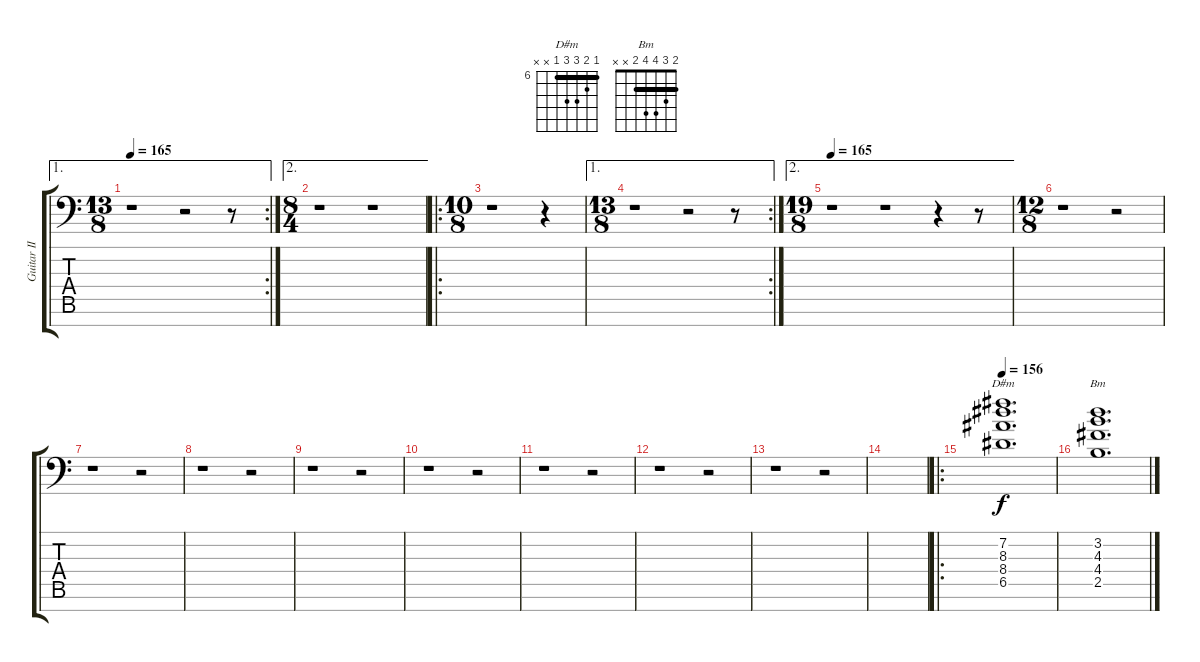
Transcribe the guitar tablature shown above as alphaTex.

\track ("Guitar II" "Guitar II") {instrument distortionguitar}
\staff {score tabs}
\tuning (E4 B3 G3 D3 A2 E2 C-1) {hide}
\chord ("D#m" 6 7 8 8 6 x x) {firstfret 6 barre 6}
\chord ("Bm" 2 3 4 4 2 x x) {barre 2}
\ae 1
\rc 2
\ts (13 8)
\tempo 165
\clef f4
\ks c
r.1{dy f} r.2 r.8 |
\ae 2
\ts (8 4)
r.1 r.1 |
\ro
\ts (10 8)
r.1 r.4 |
\ae 1
\rc 2
\ts (13 8)
r.1 r.2 r.8 |
\ae 2
\ts (19 8)
\tempo 165
r.1 r.1 r.4 r.8 |
\ts (12 8)
r.1 r.2 |
r.1 r.2 |
r.1 r.2 |
r.1 r.2 |
r.1 r.2 |
r.1 r.2 |
r.1 r.2 |
r.1 r.2 |
|
\ro
\tempo 156
(7.2 8.3 8.4 6.5).1{d ch "D#m"} |
(3.2 4.3 4.4 2.5).1{d ch "Bm"}
